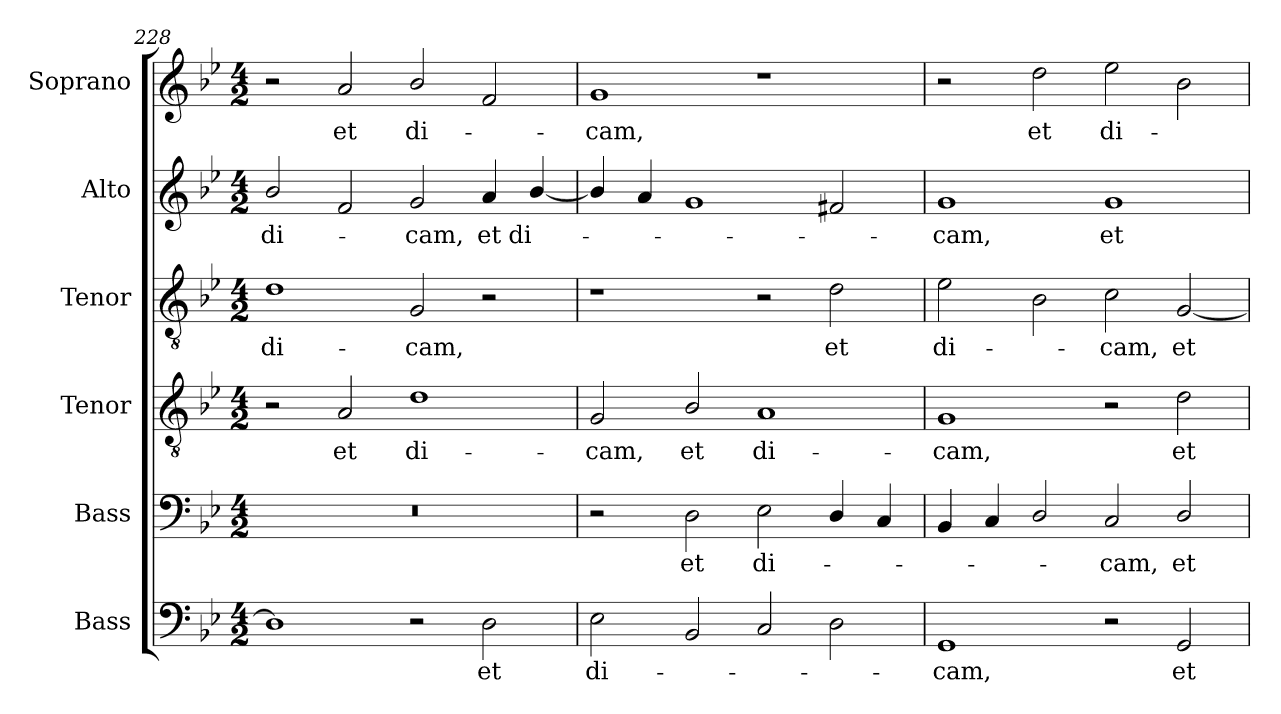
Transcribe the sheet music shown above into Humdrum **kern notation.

**kern	**text	**kern	**text	**kern	**text	**kern	**text	**kern	**text	**kern	**text
*part6	*part6	*part5	*part5	*part4	*part4	*part3	*part3	*part2	*part2	*part1	*part1
*staff6	*staff6	*staff5	*staff5	*staff4	*staff4	*staff3	*staff3	*staff2	*staff2	*staff1	*staff1
*I"Bass	*	*I"Bass	*	*I"Tenor	*	*I"Tenor	*	*I"Alto	*	*I"Soprano	*
*I'B2.	*	*I'B1.	*	*I'T2.	*	*I'T1.	*	*I'A.	*	*I'S.	*
*clefF4	*	*clefF4	*	*clefGv2	*	*clefGv2	*	*clefG2	*	*clefG2	*
*	*	*	*	*ITrd7c12	*	*ITrd7c12	*	*	*	*	*
*k[b-e-]	*	*k[b-e-]	*	*k[b-e-]	*	*k[b-e-]	*	*k[b-e-]	*	*k[b-e-]	*
*B-:	*	*B-:	*	*B-:	*	*B-:	*	*B-:	*	*B-:	*
*M4/2	*	*M4/2	*	*M4/2	*	*M4/2	*	*M4/2	*	*M4/2	*
=228	=228	=228	=228	=228	=228	=228	=228	=228	=228	=228	=228
!	!	!LO:N:vis=1	!	!	!	!	!	!	!	!	!
!	!	!	!	!	!	!	!LO:LY:b:color=#000000	!	!	!	!
!	!	!	!	!	!	!	!	!	!LO:LY:b:color=#000000	!	!
1Di]	.	0r	.	2r	.	1Di	di-	2b-i/	di-	2r	.
!	!	!	!	!	!LO:LY:b:color=#000000	!	!	!	!	!	!
!	!	!	!	!	!	!	!	!	!	!	!LO:LY:b:color=#000000
.	.	.	.	2AAi/	et	.	.	2fi/	.	2ai/	et
!	!	!	!	!	!LO:LY:b:color=#000000	!	!	!	!	!	!
!	!	!	!	!	!	!	!LO:LY:b:color=#000000	!	!	!	!
!	!	!	!	!	!	!	!	!	!LO:LY:b:color=#000000	!	!
!	!	!	!	!	!	!	!	!	!	!	!LO:LY:b:color=#000000
2r	.	.	.	1Di	di-	2GGi/	-cam,	2gi/	-cam,	2b-i/	di-
!	!LO:LY:b:color=#000000	!	!	!	!	!	!	!	!	!	!
!	!	!	!	!	!	!	!	!	!LO:LY:b:color=#000000	!	!
2Di\	et	.	.	.	.	2r	.	4ai/	et	2fi/	.
!	!	!	!	!	!	!	!	!	!LO:LY:b:color=#000000	!	!
.	.	.	.	.	.	.	.	[<4b-i/	di-	.	.
=229	=229	=229	=229	=229	=229	=229	=229	=229	=229	=229	=229
!	!LO:LY:b:color=#000000	!	!	!	!	!	!	!	!	!	!
!	!	!	!	!	!LO:LY:b:color=#000000	!	!	!	!	!	!
!	!	!	!	!	!	!	!	!	!	!	!LO:LY:b:color=#000000
2E-i\	di-	2r	.	2GGi/	-cam,	1r	.	4b-i/]	.	1gi	-cam,
.	.	.	.	.	.	.	.	4ai/	.	.	.
!	!	!	!LO:LY:b:color=#000000	!	!	!	!	!	!	!	!
!	!	!	!	!	!LO:LY:b:color=#000000	!	!	!	!	!	!
2BB-i/	.	2Di\	et	2BB-i/	et	.	.	1gi	.	.	.
!	!	!	!LO:LY:b:color=#000000	!	!	!	!	!	!	!	!
!	!	!	!	!	!LO:LY:b:color=#000000	!	!	!	!	!	!
2Ci/	.	2E-i\	di-	1AAi	di-	2r	.	.	.	1r	.
!	!	!	!	!	!	!	!LO:LY:b:color=#000000	!	!	!	!
2Di\	.	4Di/	.	.	.	2Di\	et	2f#Xi/	.	.	.
.	.	4Ci/	.	.	.	.	.	.	.	.	.
=230	=230	=230	=230	=230	=230	=230	=230	=230	=230	=230	=230
!	!LO:LY:b:color=#000000	!	!	!	!	!	!	!	!	!	!
!	!	!	!	!	!LO:LY:b:color=#000000	!	!	!	!	!	!
!	!	!	!	!	!	!	!LO:LY:b:color=#000000	!	!	!	!
!	!	!	!	!	!	!	!	!	!LO:LY:b:color=#000000	!	!
1GGi	-cam,	4BB-i/	.	1GGi	-cam,	2E-i\	di-	1gi	-cam,	2r	.
.	.	4Ci/	.	.	.	.	.	.	.	.	.
!	!	!	!	!	!	!	!	!	!	!	!LO:LY:b:color=#000000
.	.	2Di/	.	.	.	2BB-i\	.	.	.	2ddi\	et
!	!	!	!LO:LY:b:color=#000000	!	!	!	!	!	!	!	!
!	!	!	!	!	!	!	!LO:LY:b:color=#000000	!	!	!	!
!	!	!	!	!	!	!	!	!	!LO:LY:b:color=#000000	!	!
!	!	!	!	!	!	!	!	!	!	!	!LO:LY:b:color=#000000
2r	.	2Ci/	-cam,	2r	.	2Ci\	-cam,	1gi	et	2ee-i\	di-
!	!LO:LY:b:color=#000000	!	!	!	!	!	!	!	!	!	!
!	!	!	!LO:LY:b:color=#000000	!	!	!	!	!	!	!	!
!	!	!	!	!	!LO:LY:b:color=#000000	!	!	!	!	!	!
!	!	!	!	!	!	!	!LO:LY:b:color=#000000	!	!	!	!
2GGi/	et	2Di/	et	2Di\	et	[<2GGi/	et	.	.	2b-i\	.
=	=	=	=	=	=	=	=	=	=	=	=
*-	*-	*-	*-	*-	*-	*-	*-	*-	*-	*-	*-
